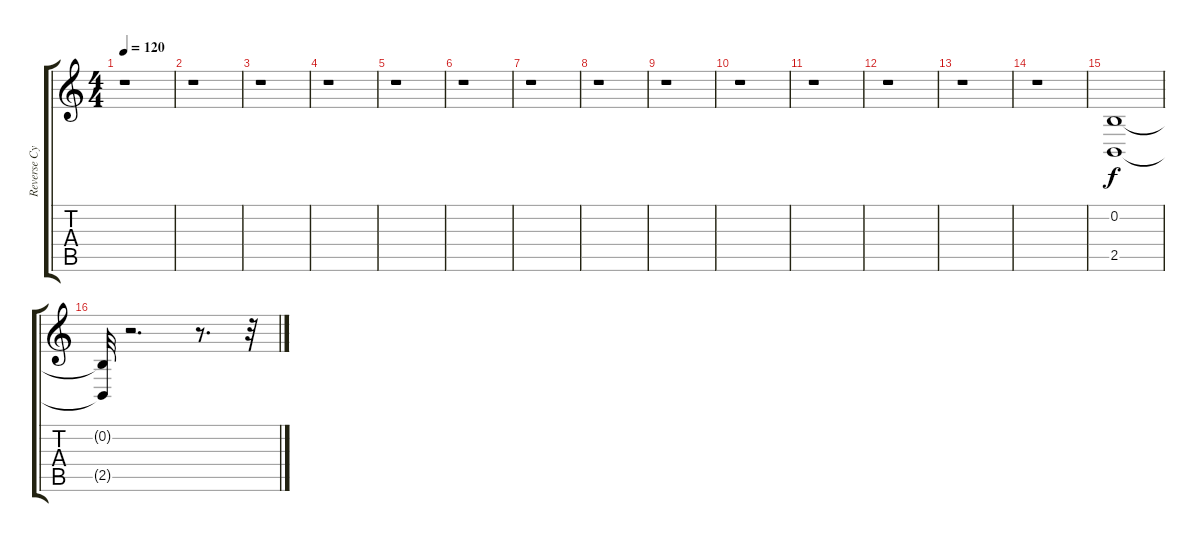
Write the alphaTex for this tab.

\track ("Reverse Cy" "Reverse Cy") {instrument reversecymbal}
\staff {score tabs}
\tuning (E4 B3 G3 D3 A2 E2) {hide}
\ts (4 4)
\tempo 120
\clef g2
\ks c
r.1{dy f} |
r.1 |
r.1 |
r.1 |
r.1 |
r.1 |
r.1 |
r.1 |
r.1 |
r.1 |
r.1 |
r.1 |
r.1 |
r.1 |
(0.2 2.5).1 |
(0.2{t} 2.5{t}).32 r.2{d} r.8{d} r.32
